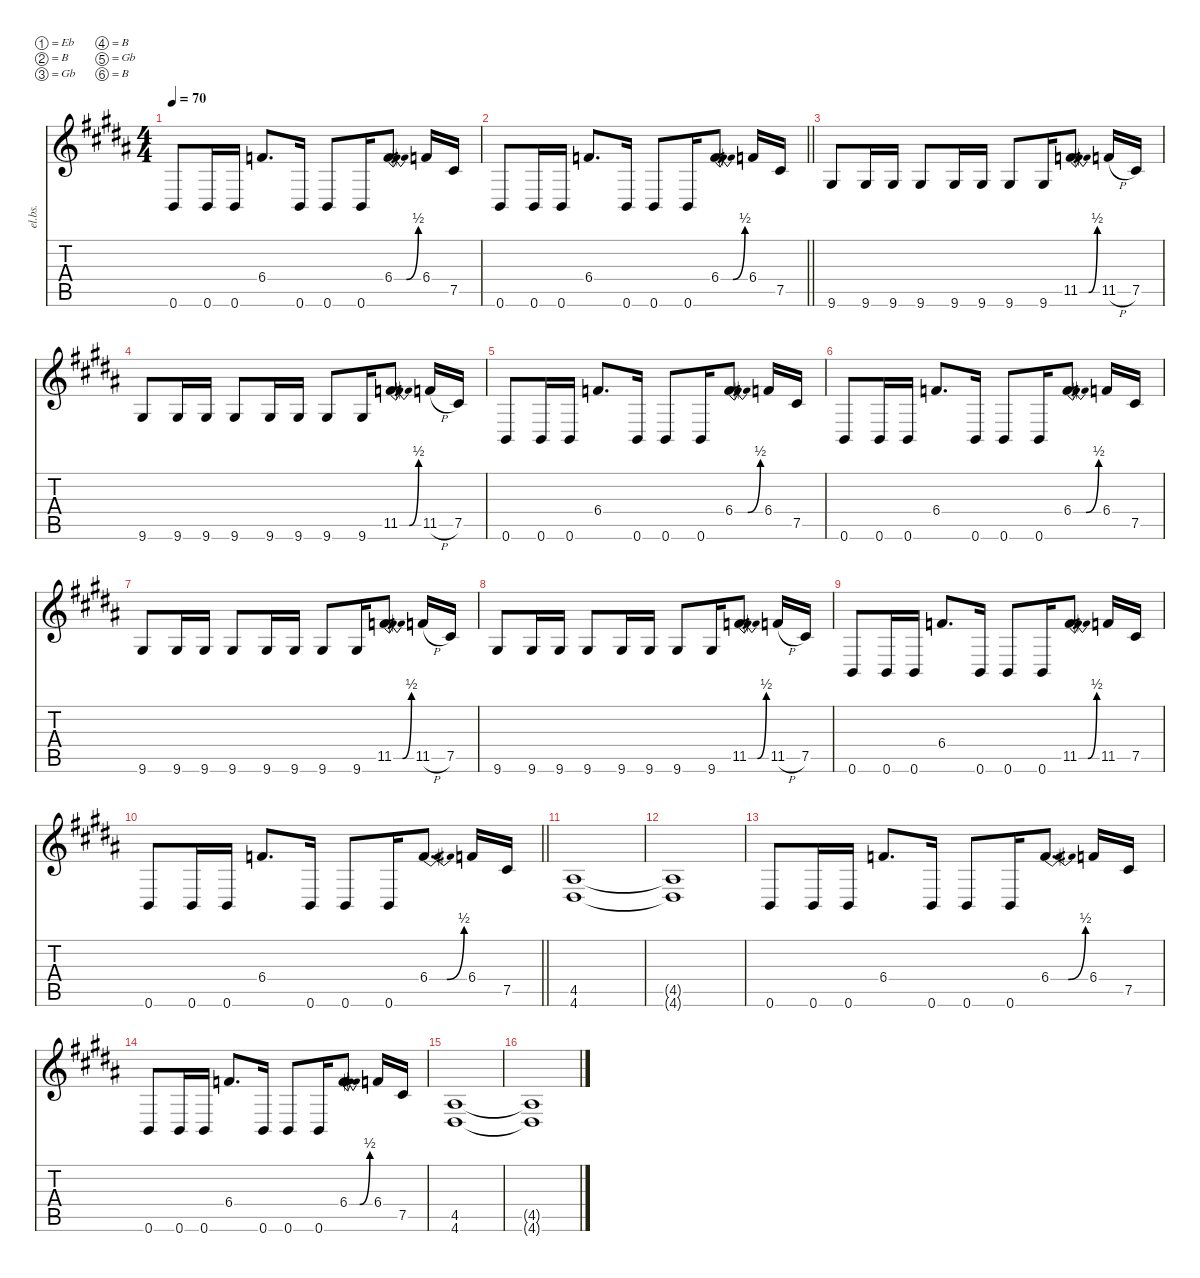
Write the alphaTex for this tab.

\defaultSystemsLayout 4
\hideDynamics
\bracketExtendMode nobrackets
\otherSystemsTrackNameOrientation horizontal
\track ("Guitar 1-B" "el.bs.") {defaultSystemsLayout 8 mute instrument distortionguitar}
\staff {score tabs}
\tuning (Eb4 B3 Gb3 B2 Gb2 B1)
\ts (4 4)
\tempo 70
\clef g2
\ks b
0.6{acc forcenatural}.8{dy f beam Up} 0.6{acc forcenatural}.16{beam Up} 0.6{acc forcenatural}.16{beam Up} 6.4{acc forcenatural}.8{d beam Up} 0.6{acc forcenatural}.16{beam Up} 0.6{acc forcenatural}.8{beam Up} 0.6{acc forcenatural}.16{beam Up} 6.4{be (bendrelease 0 0 30 2 45 2 15 0) acc forcenatural}.8{d beam Up} 6.4{acc forcenatural}.16{beam Up} 7.5{acc #}.16{beam Up} |
\barLineRight lightlight
0.6{acc forcenatural}.8{beam Up} 0.6{acc forcenatural}.16{beam Up} 0.6{acc forcenatural}.16{beam Up} 6.4{acc forcenatural}.8{d beam Up} 0.6{acc forcenatural}.16{beam Up} 0.6{acc forcenatural}.8{beam Up} 0.6{acc forcenatural}.16{beam Up} 6.4{be (bendrelease 0 0 30 2 45 2 15 0) acc forcenatural}.8{d beam Up} 6.4{acc forcenatural}.16{beam Up} 7.5{acc #}.16{beam Up} |
9.6{acc #}.8{beam Up} 9.6{acc #}.16{beam Up} 9.6{acc #}.16{beam Up} 9.6{acc #}.8{beam Up} 9.6{acc #}.16{beam Up} 9.6{acc #}.16{beam Up} 9.6{acc #}.8{beam Up} 9.6{acc #}.16{beam Up} 11.5{be (bendrelease 0 0 30 2 45 2 15 0) acc forcenatural}.8{d beam Up} 11.5{h acc forcenatural}.16{beam Up} 7.5{acc #}.16{beam Up} |
9.6{acc #}.8{beam Up} 9.6{acc #}.16{beam Up} 9.6{acc #}.16{beam Up} 9.6{acc #}.8{beam Up} 9.6{acc #}.16{beam Up} 9.6{acc #}.16{beam Up} 9.6{acc #}.8{beam Up} 9.6{acc #}.16{beam Up} 11.5{be (bendrelease 0 0 30 2 45 2 15 0) acc forcenatural}.8{d beam Up} 11.5{h acc forcenatural}.16{beam Up} 7.5{acc #}.16{beam Up} |
0.6{acc forcenatural}.8{beam Up} 0.6{acc forcenatural}.16{beam Up} 0.6{acc forcenatural}.16{beam Up} 6.4{acc forcenatural}.8{d beam Up} 0.6{acc forcenatural}.16{beam Up} 0.6{acc forcenatural}.8{beam Up} 0.6{acc forcenatural}.16{beam Up} 6.4{be (bendrelease 0 0 30 2 45 2 15 0) acc forcenatural}.8{d beam Up} 6.4{acc forcenatural}.16{beam Up} 7.5{acc #}.16{beam Up} |
0.6{acc forcenatural}.8{beam Up} 0.6{acc forcenatural}.16{beam Up} 0.6{acc forcenatural}.16{beam Up} 6.4{acc forcenatural}.8{d beam Up} 0.6{acc forcenatural}.16{beam Up} 0.6{acc forcenatural}.8{beam Up} 0.6{acc forcenatural}.16{beam Up} 6.4{be (bendrelease 0 0 30 2 45 2 15 0) acc forcenatural}.8{d beam Up} 6.4{acc forcenatural}.16{beam Up} 7.5{acc #}.16{beam Up} |
9.6{acc #}.8{beam Up} 9.6{acc #}.16{beam Up} 9.6{acc #}.16{beam Up} 9.6{acc #}.8{beam Up} 9.6{acc #}.16{beam Up} 9.6{acc #}.16{beam Up} 9.6{acc #}.8{beam Up} 9.6{acc #}.16{beam Up} 11.5{be (bendrelease 0 0 30 2 45 2 15 0) acc forcenatural}.8{d beam Up} 11.5{h acc forcenatural}.16{beam Up} 7.5{acc #}.16{beam Up} |
9.6{acc #}.8{beam Up} 9.6{acc #}.16{beam Up} 9.6{acc #}.16{beam Up} 9.6{acc #}.8{beam Up} 9.6{acc #}.16{beam Up} 9.6{acc #}.16{beam Up} 9.6{acc #}.8{beam Up} 9.6{acc #}.16{beam Up} 11.5{be (bendrelease 0 0 30 2 45 2 15 0) acc forcenatural}.8{d beam Up} 11.5{h acc forcenatural}.16{beam Up} 7.5{acc #}.16{beam Up} |
0.6{acc forcenatural}.8{beam Up} 0.6{acc forcenatural}.16{beam Up} 0.6{acc forcenatural}.16{beam Up} 6.4{acc forcenatural}.8{d beam Up} 0.6{acc forcenatural}.16{beam Up} 0.6{acc forcenatural}.8{beam Up} 0.6{acc forcenatural}.16{beam Up} 11.5{be (bendrelease 0 0 30 2 45 2 15 0) acc forcenatural}.8{d beam Up} 11.5{acc forcenatural}.16{beam Up} 7.5{acc #}.16{beam Up} |
\barLineRight lightlight
0.6{acc forcenatural}.8{beam Up} 0.6{acc forcenatural}.16{beam Up} 0.6{acc forcenatural}.16{beam Up} 6.4{acc forcenatural}.8{d beam Up} 0.6{acc forcenatural}.16{beam Up} 0.6{acc forcenatural}.8{beam Up} 0.6{acc forcenatural}.16{beam Up} 6.4{be (bendrelease 0 0 30 2 45 2 15 0) acc forcenatural}.8{d beam Up} 6.4{acc forcenatural}.16{beam Up} 7.5{acc #}.16{beam Up} |
(4.5{acc #} 4.6{acc #}).1{beam Up} |
(4.5{t acc #} 4.6{t acc #}).1{beam Up} |
0.6{acc forcenatural}.8{beam Up} 0.6{acc forcenatural}.16{beam Up} 0.6{acc forcenatural}.16{beam Up} 6.4{acc forcenatural}.8{d beam Up} 0.6{acc forcenatural}.16{beam Up} 0.6{acc forcenatural}.8{beam Up} 0.6{acc forcenatural}.16{beam Up} 6.4{be (bendrelease 0 0 30 2 45 2 15 0) acc forcenatural}.8{d beam Up} 6.4{acc forcenatural}.16{beam Up} 7.5{acc #}.16{beam Up} |
0.6{acc forcenatural}.8{beam Up} 0.6{acc forcenatural}.16{beam Up} 0.6{acc forcenatural}.16{beam Up} 6.4{acc forcenatural}.8{d beam Up} 0.6{acc forcenatural}.16{beam Up} 0.6{acc forcenatural}.8{beam Up} 0.6{acc forcenatural}.16{beam Up} 6.4{be (bendrelease 0 0 30 2 45 2 15 0) acc forcenatural}.8{d beam Up} 6.4{acc forcenatural}.16{beam Up} 7.5{acc #}.16{beam Up} |
(4.5{acc #} 4.6{acc #}).1{beam Up} |
(4.5{t acc #} 4.6{t acc #}).1{beam Up}
